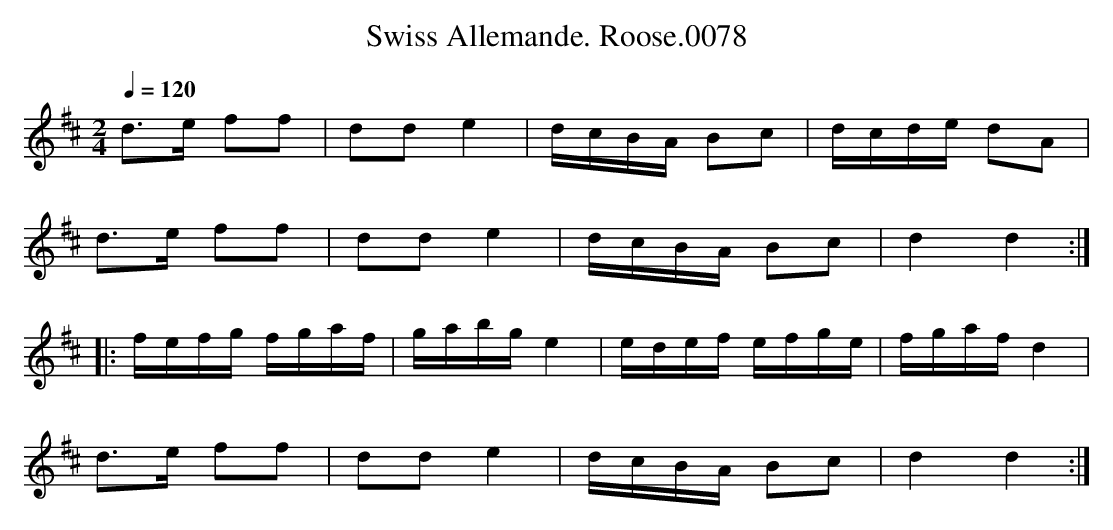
X:1
T:Swiss Allemande. Roose.0078
Q:1/4=120
M:2/4
L:1/8
K:D
d>e ff|dd e2|d/c/B/A/ Bc|d/c/d/e/ dA|
d>e ff|dd e2|d/c/B/A/ Bc|d2 d2:|
|:f/e/f/g/ f/g/a/f/|g/a/b/g/ e2|e/d/e/f/ e/f/g/e/|f/g/a/f/ d2|
d>e ff|dd e2|d/c/B/A/ Bc|d2 d2:|
